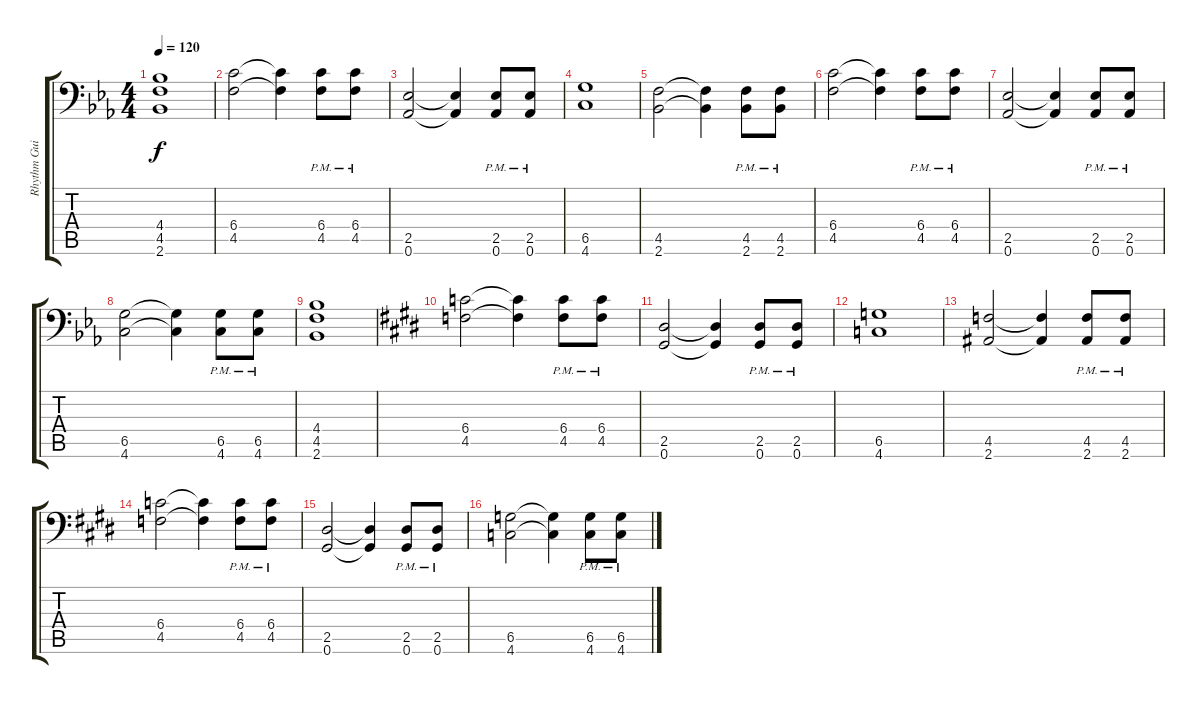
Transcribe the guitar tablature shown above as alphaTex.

\track ("Rhythm Guitar 1" "Rhythm Gui") {instrument distortionguitar}
\staff {score tabs}
\tuning (Ab3 E3 B2 Gb2 Db2 Ab1) {hide}
\ts (4 4)
\tempo 120
\clef f4
\ks eb
(4.4 4.5 2.6).1{dy f} |
(6.4 4.5).2 (6.4{t} 4.5{t}).4 (6.4{pm} 4.5{pm}).8 (6.4{pm} 4.5{pm}).8 |
(2.5 0.6).2 (2.5{t} 0.6{t}).4 (2.5{pm} 0.6{pm}).8 (2.5{pm} 0.6{pm}).8 |
(6.5 4.6).1 |
(4.5 2.6).2 (4.5{t} 2.6{t}).4 (4.5{pm} 2.6{pm}).8 (4.5{pm} 2.6{pm}).8 |
(6.4 4.5).2 (6.4{t} 4.5{t}).4 (6.4{pm} 4.5{pm}).8 (6.4{pm} 4.5{pm}).8 |
(2.5 0.6).2 (2.5{t} 0.6{t}).4 (2.5{pm} 0.6{pm}).8 (2.5{pm} 0.6{pm}).8 |
(6.5 4.6).2 (6.5{t} 4.6{t}).4 (6.5{pm} 4.6{pm}).8 (6.5{pm} 4.6{pm}).8 |
(4.4 4.5 2.6).1 |
\ks c#minor
(6.4 4.5).2 (6.4{t} 4.5{t}).4 (6.4{pm} 4.5{pm}).8 (6.4{pm} 4.5{pm}).8 |
(2.5 0.6).2 (2.5{t} 0.6{t}).4 (2.5{pm} 0.6{pm}).8 (2.5{pm} 0.6{pm}).8 |
\ks e
(6.5 4.6).1 |
\ks c#minor
(4.5 2.6).2 (4.5{t} 2.6{t}).4 (4.5{pm} 2.6{pm}).8 (4.5{pm} 2.6{pm}).8 |
(6.4 4.5).2 (6.4{t} 4.5{t}).4 (6.4{pm} 4.5{pm}).8 (6.4{pm} 4.5{pm}).8 |
(2.5 0.6).2 (2.5{t} 0.6{t}).4 (2.5{pm} 0.6{pm}).8 (2.5{pm} 0.6{pm}).8 |
\ks e
(6.5 4.6).2 (6.5{t} 4.6{t}).4 (6.5{pm} 4.6{pm}).8 (6.5{pm} 4.6{pm}).8
